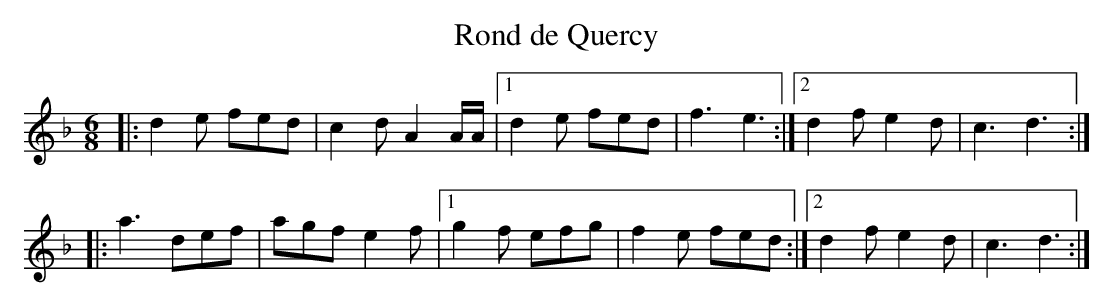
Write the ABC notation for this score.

X:1
T:Rond de Quercy
M:6/8
L:1/8
K:Dmin
|: d2e fed | c2d A2A/2A/2 |1 d2e fed | f3  e3  :|2 d2f e2d | c3d3 ::
   a3  def | agf e2f      |1 g2f efg | f2e fed :|2 d2f e2d | c3d3 :|
